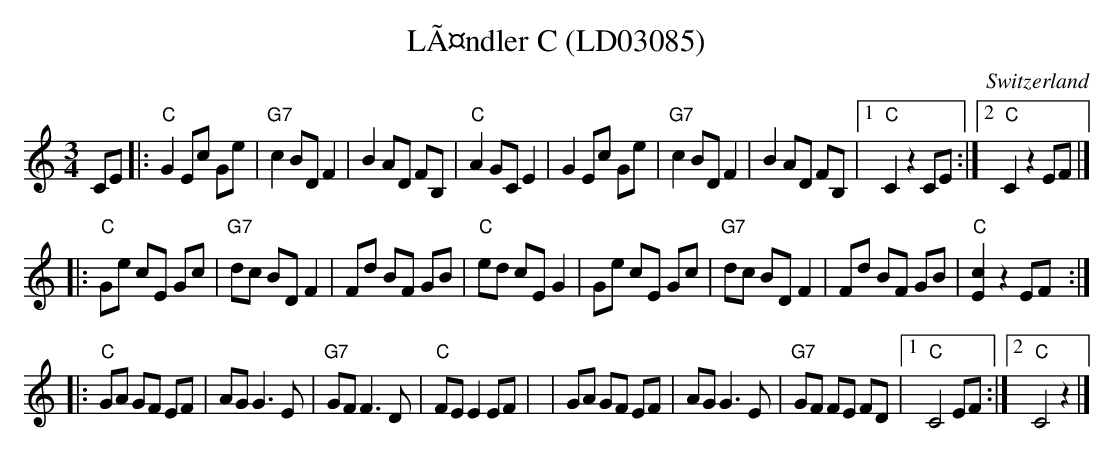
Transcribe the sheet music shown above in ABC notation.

X:1
T:LÃ¤ndler C (LD03085)
O:Switzerland
M:3/4
L:1/8
K:C %%MIDI gchordon
CE |: "C"G2 Ec Ge | "G7"c2 BD F2 | B2 AD FB, | "C"A2 GC E2 | \
         G2 Ec Ge | "G7"c2 BD F2 | B2 AD FB, |1 "C"C2 z2 CE :|2 "C"C2z2 EF |]
|: "C"Ge cE Gc | "G7"dc BD F2 | Fd BF GB | "C"ed cE G2 | \
      Ge cE Gc | "G7"dc BD F2 | Fd BF GB | "C"[Ec]2 z2 EF :|
|: "C"GA GF EF | AG G3 E | "G7"GF F3 D | "C"FE E2 EF | \
    | GA GF EF | AG G3 E | "G7"GF FE FD |1 "C"C4 EF :|2 "C"C4 z2 |]
